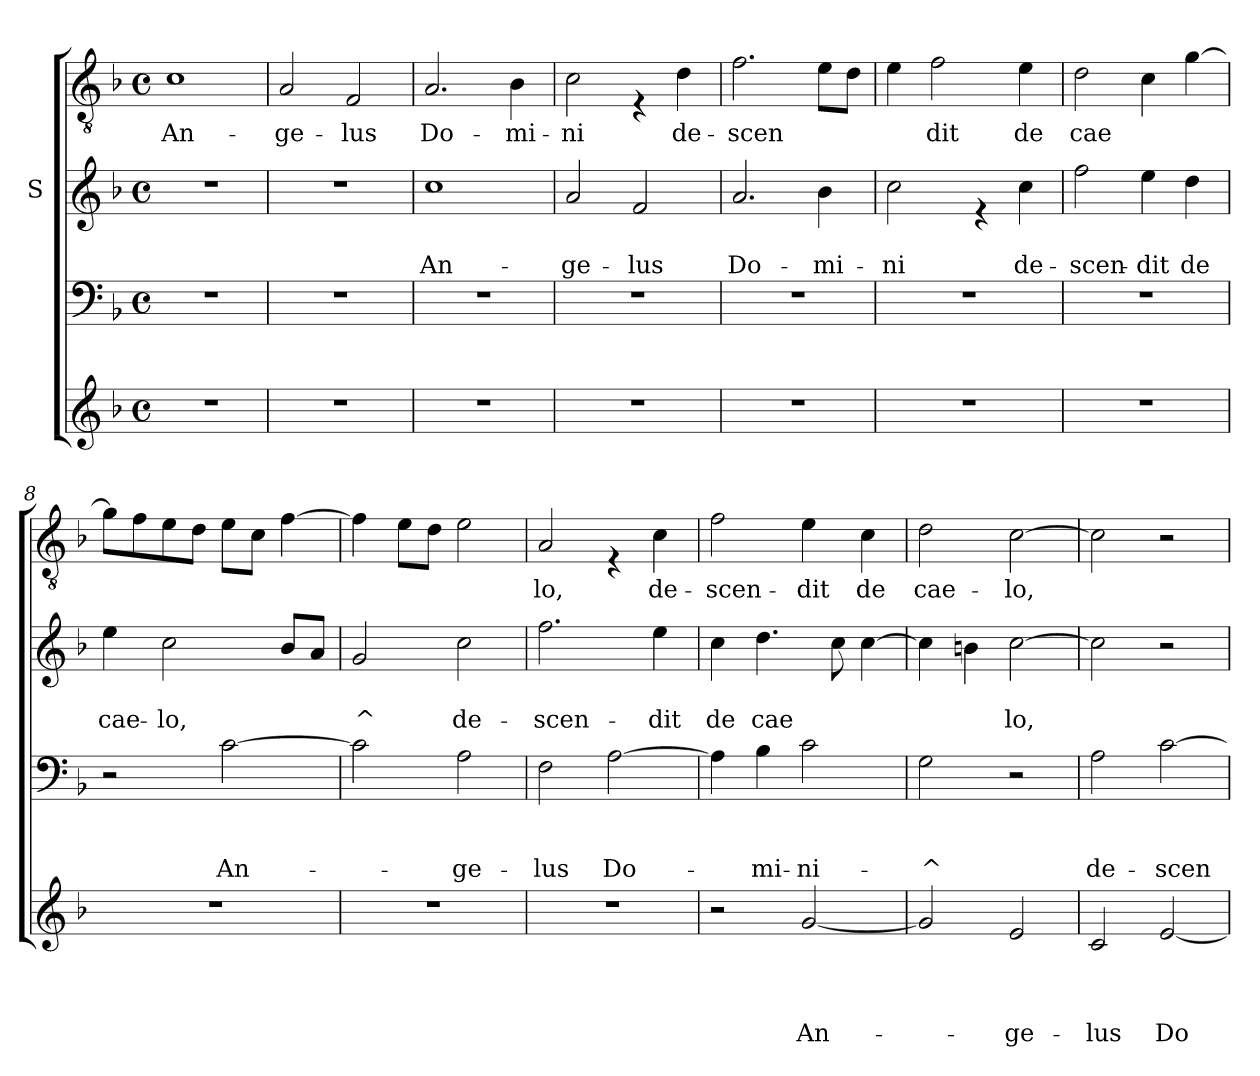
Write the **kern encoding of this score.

**kern	**text	**text	**text	**text	**kern	**text	**text	**text	**kern	**text	**text	**kern	**text
*part4	*part4	*part4	*part4	*part4	*part3	*part3	*part3	*part3	*part2	*part2	*part2	*part1	*part1
*staff4	*staff4	*staff4	*staff4	*staff4	*staff3	*staff3	*staff3	*staff3	*staff2	*staff2	*staff2	*staff1	*staff1
*	*	*	*	*	*	*	*	*	*I"S	*	*	*	*
*clefG2	*	*	*	*	*clefF4	*	*	*	*clefG2	*	*	*clefGv2	*
*k[b-]	*	*	*	*	*k[b-]	*	*	*	*k[b-]	*	*	*k[b-]	*
*F:	*	*	*	*	*F:	*	*	*	*F:	*	*	*F:	*
*M4/4	*	*	*	*	*M4/4	*	*	*	*M4/4	*	*	*M4/4	*
*met(c)	*	*	*	*	*met(c)	*	*	*	*met(c)	*	*	*met(c)	*
=1	=1	=1	=1	=1	=1	=1	=1	=1	=1	=1	=1	=1	=1
!	!	!	!	!	!	!	!	!	!	!	!	!	!LO:LY:b
1r	.	.	.	.	1r	.	.	.	1r	.	.	1c	An-
=2	=2	=2	=2	=2	=2	=2	=2	=2	=2	=2	=2	=2	=2
!	!	!	!	!	!	!	!	!	!	!	!	!	!LO:LY:b
1r	.	.	.	.	1r	.	.	.	1r	.	.	2A/	-ge-
!	!	!	!	!	!	!	!	!	!	!	!	!	!LO:LY:b
.	.	.	.	.	.	.	.	.	.	.	.	2F/	-lus
=3	=3	=3	=3	=3	=3	=3	=3	=3	=3	=3	=3	=3	=3
!	!	!	!	!	!	!	!	!	!	!	!LO:LY:b	!	!LO:LY:b
1r	.	.	.	.	1r	.	.	.	1cc	.	An-	2.A/	Do-
!	!	!	!	!	!	!	!	!	!	!	!	!	!LO:LY:b
.	.	.	.	.	.	.	.	.	.	.	.	4B-\	-mi-
=4	=4	=4	=4	=4	=4	=4	=4	=4	=4	=4	=4	=4	=4
!	!	!	!	!	!	!	!	!	!	!	!LO:LY:b	!	!LO:LY:b
1r	.	.	.	.	1r	.	.	.	2a/	.	-ge-	2c\	-ni
!	!	!	!	!	!	!	!	!	!	!	!LO:LY:b	!	!
.	.	.	.	.	.	.	.	.	2f/	.	-lus	4rE	.
!	!	!	!	!	!	!	!	!	!	!	!	!	!LO:LY:b
.	.	.	.	.	.	.	.	.	.	.	.	4d\	de-
=5	=5	=5	=5	=5	=5	=5	=5	=5	=5	=5	=5	=5	=5
!	!	!	!	!	!	!	!	!	!	!	!LO:LY:b	!	!LO:LY:b
1r	.	.	.	.	1r	.	.	.	2.a/	.	Do-	2.f\	-scen
!	!	!	!	!	!	!	!	!	!	!	!LO:LY:b	!	!
.	.	.	.	.	.	.	.	.	4b-\	.	-mi-	8e\L	.
.	.	.	.	.	.	.	.	.	.	.	.	8d\J	.
=6	=6	=6	=6	=6	=6	=6	=6	=6	=6	=6	=6	=6	=6
!	!	!	!	!	!	!	!	!	!	!	!LO:LY:b	!	!
1r	.	.	.	.	1r	.	.	.	2cc\	.	-ni	4e\	.
!	!	!	!	!	!	!	!	!	!	!	!	!	!LO:LY:b
.	.	.	.	.	.	.	.	.	.	.	.	2f\	dit
.	.	.	.	.	.	.	.	.	4re	.	.	.	.
!	!	!	!	!	!	!	!	!	!	!	!LO:LY:b	!	!LO:LY:b
.	.	.	.	.	.	.	.	.	4cc\	.	de-	4e\	de
!!LO:LB:g=z
=7	=7	=7	=7	=7	=7	=7	=7	=7	=7	=7	=7	=7	=7
!	!	!	!	!	!	!	!	!	!	!	!LO:LY:b	!	!LO:LY:b
1r	.	.	.	.	1r	.	.	.	2ff\	.	-scen-	2d\	cae
!	!	!	!	!	!	!	!	!	!	!	!LO:LY:b	!	!
.	.	.	.	.	.	.	.	.	4ee\	.	-dit	4c\	.
!	!	!	!	!	!	!	!	!	!	!	!LO:LY:b	!	!
.	.	.	.	.	.	.	.	.	4dd\	.	de	[>4g\	.
=8	=8	=8	=8	=8	=8	=8	=8	=8	=8	=8	=8	=8	=8
!	!	!	!	!	!	!	!	!	!	!	!LO:LY:b	!	!
1r	.	.	.	.	2r	.	.	.	4ee\	.	cae-	8g\L]	.
.	.	.	.	.	.	.	.	.	.	.	.	8f\	.
!	!	!	!	!	!	!	!	!	!	!	!LO:LY:b	!	!
.	.	.	.	.	.	.	.	.	2cc\	.	-lo,	8e\	.
.	.	.	.	.	.	.	.	.	.	.	.	8d\J	.
!	!	!	!	!	!	!	!	!LO:LY:b	!	!	!	!	!
.	.	.	.	.	[>2c\	.	.	An-	.	.	.	8e\L	.
.	.	.	.	.	.	.	.	.	.	.	.	8c\J	.
.	.	.	.	.	.	.	.	.	8b-/L	.	.	[>4f\	.
.	.	.	.	.	.	.	.	.	8a/J	.	.	.	.
=9	=9	=9	=9	=9	=9	=9	=9	=9	=9	=9	=9	=9	=9
!	!	!	!	!	!	!	!	!	!	!	!LO:LY:b	!	!
1r	.	.	.	.	2c\]	.	.	.	2g/	.	^	4f\]	.
.	.	.	.	.	.	.	.	.	.	.	.	8e\L	.
.	.	.	.	.	.	.	.	.	.	.	.	8d\J	.
!	!	!	!	!	!	!	!	!LO:LY:b	!	!	!LO:LY:b	!	!
.	.	.	.	.	2A\	.	.	-ge-	2cc\	.	de-	2e\	.
=10	=10	=10	=10	=10	=10	=10	=10	=10	=10	=10	=10	=10	=10
!	!	!	!	!	!	!	!	!LO:LY:b	!	!	!LO:LY:b	!	!LO:LY:b
1r	.	.	.	.	2F\	.	.	-lus	2.ff\	.	-scen-	2A/	lo,
!	!	!	!	!	!	!	!	!LO:LY:b	!	!	!	!	!
.	.	.	.	.	[>2A\	.	.	Do-	.	.	.	4rE	.
!	!	!	!	!	!	!	!	!	!	!	!LO:LY:b	!	!LO:LY:b
.	.	.	.	.	.	.	.	.	4ee\	.	-dit	4c\	de-
=11	=11	=11	=11	=11	=11	=11	=11	=11	=11	=11	=11	=11	=11
!	!	!	!	!	!	!	!	!	!	!	!LO:LY:b	!	!LO:LY:b
2r	.	.	.	.	4A\]	.	.	.	4cc\	.	de	2f\	-scen-
!	!	!	!	!	!	!	!	!LO:LY:b	!	!	!LO:LY:b	!	!
.	.	.	.	.	4B-\	.	.	-mi-	4.dd\	.	cae	.	.
!	!	!	!	!LO:LY:b	!	!	!	!LO:LY:b	!	!	!	!	!LO:LY:b
[<2g/	.	.	.	An-	2c\	.	.	-ni-	.	.	.	4e\	-dit
.	.	.	.	.	.	.	.	.	8cc\	.	.	.	.
!	!	!	!	!	!	!	!	!	!	!	!	!	!LO:LY:b
.	.	.	.	.	.	.	.	.	[>4cc\	.	.	4c\	de
!!LO:LB:g=z
=12	=12	=12	=12	=12	=12	=12	=12	=12	=12	=12	=12	=12	=12
!	!	!	!	!	!	!	!	!LO:LY:b	!	!	!	!	!LO:LY:b
2g/]	.	.	.	.	2G\	.	.	-^	4cc\]	.	.	2d\	cae-
.	.	.	.	.	.	.	.	.	4bn\	.	.	.	.
!	!	!	!	!LO:LY:b	!	!	!	!	!	!	!LO:LY:b	!	!LO:LY:b
2e/	.	.	.	-ge-	2r	.	.	.	[>2cc\	.	lo,	[>2c\	-lo,
=13	=13	=13	=13	=13	=13	=13	=13	=13	=13	=13	=13	=13	=13
!	!	!	!	!LO:LY:b	!	!	!	!LO:LY:b	!	!	!	!	!
2c/	.	.	.	-lus	2A\	.	.	de-	2cc\]	.	.	2c\]	.
!	!	!	!	!LO:LY:b	!	!	!	!LO:LY:b	!	!	!	!	!
[<2e/	.	.	.	Do-	[>2c\	.	.	-scen-	2r	.	.	2r	.
=	=	=	=	=	=	=	=	=	=	=	=	=	=
*-	*-	*-	*-	*-	*-	*-	*-	*-	*-	*-	*-	*-	*-
